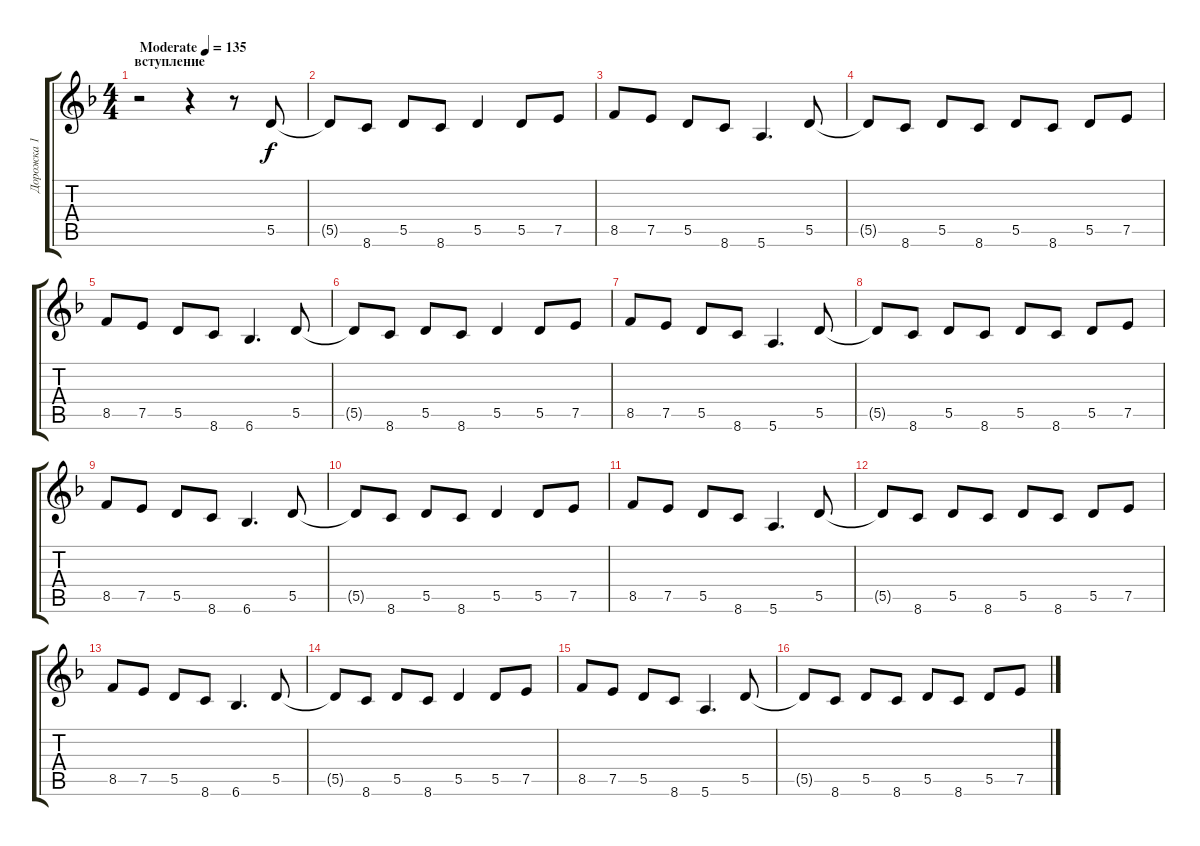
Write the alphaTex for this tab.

\track ("Дорожка 1" "Дорожка 1") {instrument overdrivenguitar}
\staff {score tabs}
\tuning (E4 B3 G3 D3 A2 E2) {hide}
\ts (4 4)
\section ("" "вступление")
\tempo (135 "Moderate")
\clef g2
\ks dminor
r.2{dy f instrument overdrivenguitar} r.4 r.8 5.5.8 |
5.5{t}.8 8.6.8 5.5.8 8.6.8 5.5.4 5.5.8 7.5.8 |
8.5.8 7.5.8 5.5.8 8.6.8 5.6.4{d} 5.5.8 |
5.5{t}.8 8.6.8 5.5.8 8.6.8 5.5.8 8.6.8 5.5.8 7.5.8 |
8.5.8 7.5.8 5.5.8 8.6.8 6.6.4{d} 5.5.8 |
5.5{t}.8 8.6.8 5.5.8 8.6.8 5.5.4 5.5.8 7.5.8 |
8.5.8 7.5.8 5.5.8 8.6.8 5.6.4{d} 5.5.8 |
5.5{t}.8 8.6.8 5.5.8 8.6.8 5.5.8 8.6.8 5.5.8 7.5.8 |
8.5.8 7.5.8 5.5.8 8.6.8 6.6.4{d} 5.5.8 |
5.5{t}.8 8.6.8 5.5.8 8.6.8 5.5.4 5.5.8 7.5.8 |
8.5.8 7.5.8 5.5.8 8.6.8 5.6.4{d} 5.5.8 |
5.5{t}.8 8.6.8 5.5.8 8.6.8 5.5.8 8.6.8 5.5.8 7.5.8 |
8.5.8 7.5.8 5.5.8 8.6.8 6.6.4{d} 5.5.8 |
5.5{t}.8 8.6.8 5.5.8 8.6.8 5.5.4 5.5.8 7.5.8 |
8.5.8 7.5.8 5.5.8 8.6.8 5.6.4{d} 5.5.8 |
5.5{t}.8 8.6.8 5.5.8 8.6.8 5.5.8 8.6.8 5.5.8 7.5.8
